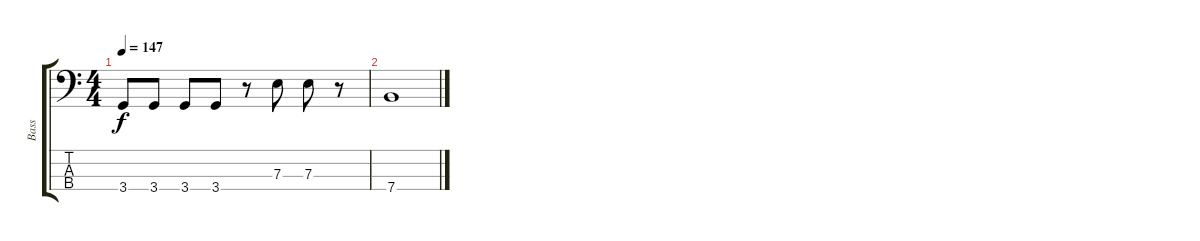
\track ("Bass" "Bass") {instrument electricbasspick}
\staff {score tabs}
\tuning (G2 D2 A1 E1) {hide}
\ts (4 4)
\tempo 147
\clef f4
\ks c
3.4.8{dy f} 3.4.8 3.4.8 3.4.8 r.8 7.3.8 7.3.8 r.8 |
7.4.1
